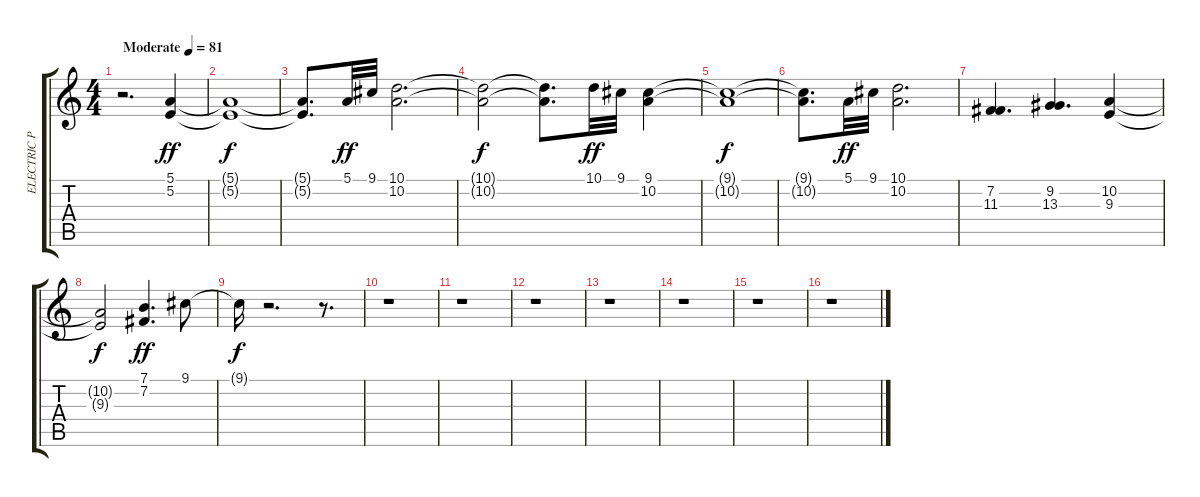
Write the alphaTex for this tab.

\track ("ELECTRIC PIANO4" "ELECTRIC P") {instrument honkytonkpiano}
\staff {score tabs}
\tuning (E4 B3 G3 D3 A2 E2) {hide}
\ts (4 4)
\tempo (81 "Moderate")
\clef g2
\ks c
r.2{d dy ff instrument honkytonkpiano} (5.1 5.2).4 |
(5.1{t} 5.2{t}).1{dy f} |
(5.1{t} 5.2{t}).8{d} 5.1.32{dy ff} 9.1.32 (10.1 10.2).2{d} |
(10.1{t} 10.2{t}).2{dy f} (10.1{t} 10.2{t}).8{d} 10.1.32{dy ff} 9.1.32 (9.1 10.2).4 |
(9.1{t} 10.2{t}).1{dy f} |
(9.1{t} 10.2{t}).8{d} 5.1.32{dy ff} 9.1.32 (10.1 10.2).2{d} |
(7.2 11.3).4{d} (9.2 13.3).4{d} (10.2 9.3).4 |
(10.2{t} 9.3{t}).2{dy f} (7.1 7.2).4{d dy ff} 9.1.8 |
9.1{t}.16{dy f} r.2{d} r.8{d} |
r.1 |
r.1 |
r.1 |
r.1 |
r.1 |
r.1 |
r.1
